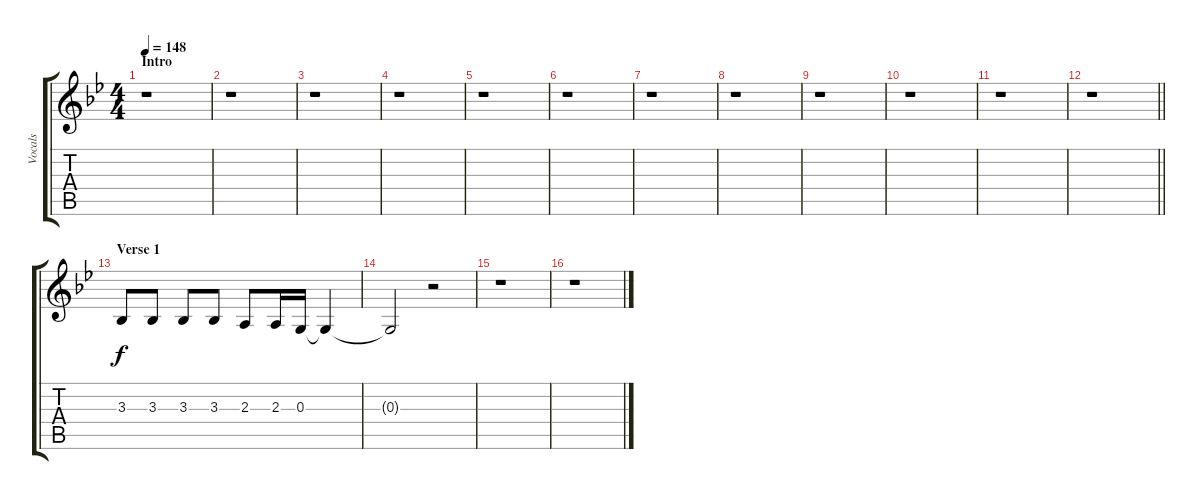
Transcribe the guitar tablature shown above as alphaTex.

\track ("Vocals" "Vocals") {instrument bassoon}
\staff {score tabs}
\tuning (E4 B3 G3 D3 A2 E2) {hide}
\ts (4 4)
\section ("" "Intro")
\tempo 148
\clef g2
\ks gminor
r.1{dy f instrument bassoon} |
r.1 |
r.1 |
r.1 |
r.1 |
r.1 |
r.1 |
r.1 |
r.1 |
r.1 |
r.1 |
\barLineRight lightlight
r.1 |
\section ("" "Verse 1")
3.3.8 3.3.8 3.3.8 3.3.8 2.3.8 2.3.16 0.3.16 0.3{t}.4 |
0.3{t}.2 r.2 |
r.1 |
r.1
